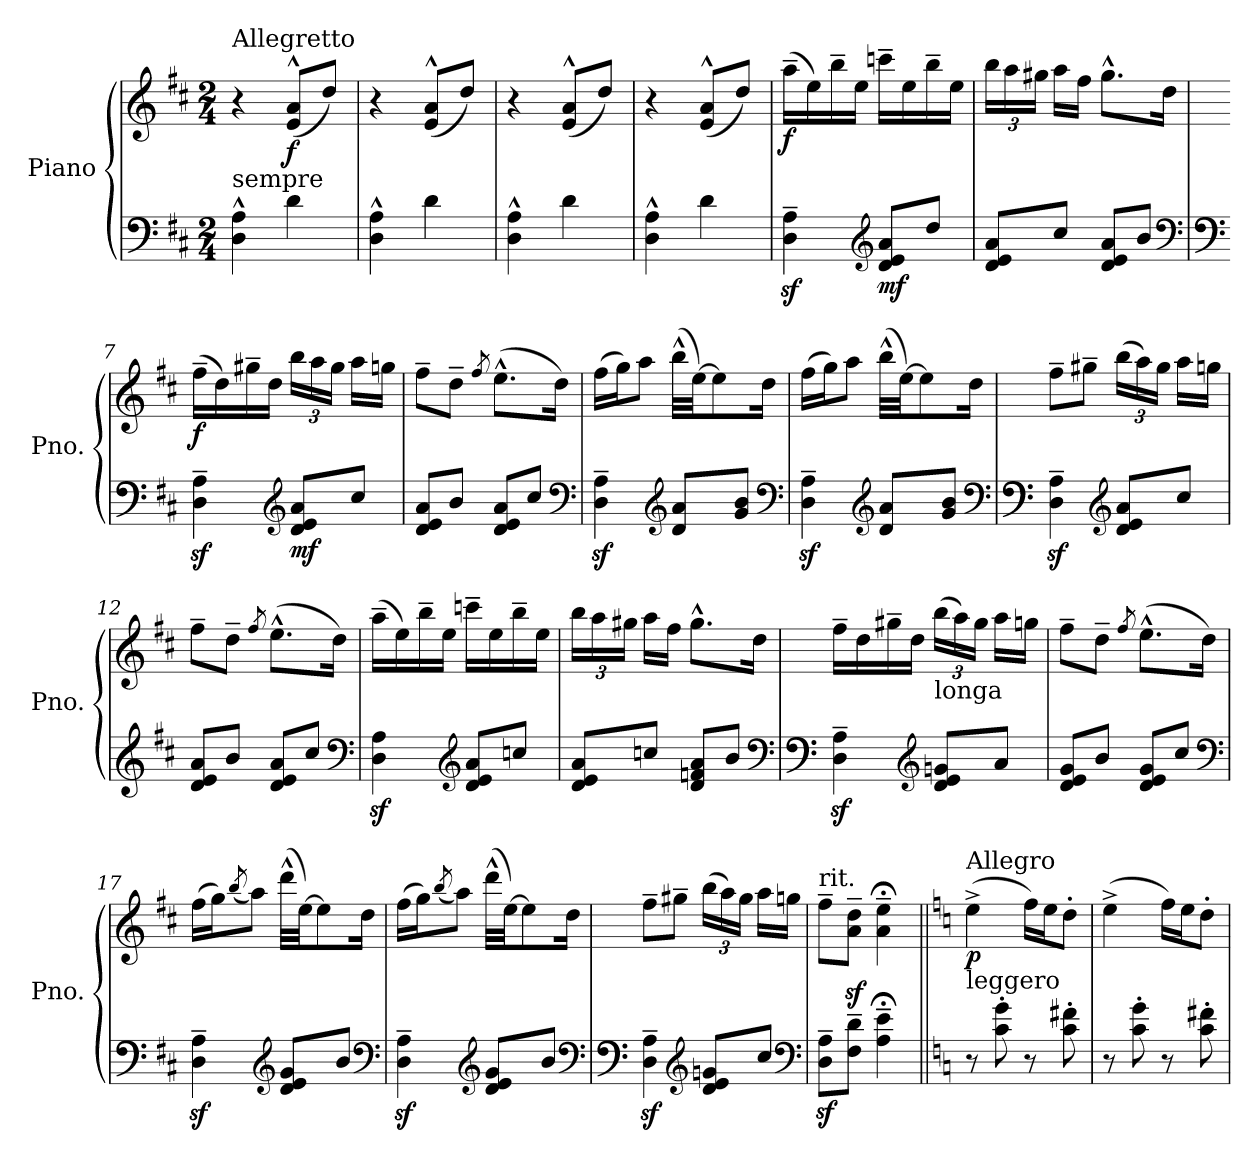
**kern	**kern	**dynam
*part1	*part1	*part1
*staff2	*staff1	*staff1/2
*I"Piano	*	*
*I'Pno.	*	*
*clefF4	*clefG2	*
*k[f#c#]	*k[f#c#]	*
*D:	*D:	*
*M2/4	*M2/4	*
*MM86	*MM86	*
=1	=1	=1
!	!LO:TX:b:t=sempre	!
!	!LO:TX:a:t=Allegretto	!
4D\^^ 4A\^^	4r	.
!	!	!LO:DY:b
4d\	(8e/^^ 8a/^^L	f
.	8dd/J)	.
=2	=2	=2
4D\^^ 4A\^^	4r	.
4d\	(8e/^^ 8a/^^L	.
.	8dd/J)	.
=3	=3	=3
4D\^^ 4A\^^	4r	.
4d\	(8e/^^ 8a/^^L	.
.	8dd/J)	.
=4	=4	=4
4D\^^ 4A\^^	4r	.
4d\	(8e/^^ 8a/^^L	.
.	8dd/J)	.
=5	=5	=5
!	!	!LO:DY:b
4D\z<~ 4A\z<~	(16aa~\LL	f
.	16ee\)	.
.	16bb~\	.
.	16ee\JJ	.
*clefG2	*	*
!	!	!LO:DY:b=2
8d/ 8e/ 8a/L	16cccn~\LL	mf
.	16ee\	.
8dd/J	16bb~\	.
.	16ee\JJ	.
=6	=6	=6
*	*Xbrackettup	*
8d/ 8e/ 8a/L	24bb\LL	.
.	24aa\	.
.	24gg#X\JJ	.
8cc#/J	16aa\LL	.
.	16ff#\JJ	.
8d/ 8e/ 8a/L	8.gg#^^\L	.
8b/J	.	.
.	16dd\Jk	.
*clefF4	*	*
!!LO:LB:g=z
=7	=7	=7
*clefF4	*	*
!	!	!LO:DY:b
4D\z<~ 4A\z<~	(16ff#~\LL	f
.	16dd\)	.
.	16gg#X~\	.
.	16dd\JJ	.
*clefG2	*	*
!	!	!LO:DY:b=2
8d/ 8e/ 8a/L	24bb\LL	mf
.	24aa\	.
.	24gg#\JJ	.
8cc#/J	16aa\LL	.
.	16ggn\JJ	.
=8	=8	=8
8d/ 8e/ 8a/L	8ff#~\L	.
8b/J	8dd~\J	.
.	8qff#/	.
8d/ 8e/ 8a/L	(8.ee^^\L	.
8cc#/J	.	.
.	16dd\Jk)	.
*clefF4	*	*
=9	=9	=9
4D\z<~ 4A\z<~	(16ff#\LL	.
.	16gg\J)	.
.	8aa\J	.
*clefG2	*	*
8d/ 8a/L	(32bb^^\LLL	.
.	[32ee\JJ)	.
.	8ee\]	.
8g/ 8b/J	.	.
.	16dd\Jk	.
*clefF4	*	*
=10	=10	=10
4D\z<~ 4A\z<~	(16ff#\LL	.
.	16gg\J)	.
.	8aa\J	.
*clefG2	*	*
8d/ 8a/L	(32bb^^\LLL	.
.	[32ee\JJ)	.
.	8ee\]	.
8g/ 8b/J	.	.
.	16dd\Jk	.
*clefF4	*	*
!!LO:LB:g=z
=11	=11	=11
*clefF4	*	*
4D\z<~ 4A\z<~	8ff#~\L	.
.	8gg#X~\J	.
*clefG2	*	*
8d/ 8e/ 8a/L	(24bb\LL	.
.	24aa\)	.
.	24gg#\JJ	.
8cc#/J	16aa\LL	.
.	16ggn\JJ	.
=12	=12	=12
8d/ 8e/ 8a/L	8ff#~\L	.
8b/J	8dd~\J	.
.	8qff#/	.
8d/ 8e/ 8a/L	(8.ee^^\L	.
8cc#/J	.	.
.	16dd\Jk)	.
*clefF4	*	*
=13	=13	=13
4D\z< 4A\z<	(16aa~\LL	.
.	16ee\)	.
.	16bb~\	.
.	16ee\JJ	.
*clefG2	*	*
8d/ 8e/ 8a/L	16cccn~\LL	.
.	16ee\	.
8ccn/J	16bb~\	.
.	16ee\JJ	.
=14	=14	=14
8d/ 8e/ 8a/L	24bb\LL	.
.	24aa\	.
.	24gg#X\JJ	.
8ccn/J	16aa\LL	.
.	16ff#\JJ	.
8d/ 8fn/ 8a/L	8.gg#^^\L	.
8b/J	.	.
.	16dd\Jk	.
*clefF4	*	*
!!LO:LB:g=z
=15	=15	=15
*clefF4	*	*
4D\z<~ 4A\z<~	16ff#~\LL	.
.	16dd\	.
.	16gg#X~\	.
.	16dd\JJ	.
*clefG2	*	*
!	!LO:TX:b:t=longa	!
8d/ 8e/ 8gn/L	(24bb\LL	.
.	24aa\)	.
.	24gg#\JJ	.
8a/J	16aa\LL	.
.	16ggn\JJ	.
=16	=16	=16
8d/ 8e/ 8g/L	8ff#~\L	.
8b/J	8dd~\J	.
.	8qff#/	.
8d/ 8e/ 8g/L	(8.ee^^\L	.
8cc#/J	.	.
.	16dd\Jk)	.
*clefF4	*	*
=17	=17	=17
4D\z<~ 4A\z<~	(16ff#\LL	.
.	16gg\J)	.
.	(8qbb/	.
.	8aa\J)	.
*clefG2	*	*
8d/ 8e/ 8g/L	(32ddd^^\LLL	.
.	[32ee\JJ)	.
.	8ee\]	.
8b/J	.	.
.	16dd\Jk	.
*clefF4	*	*
=18	=18	=18
4D\z<~ 4A\z<~	(16ff#\LL	.
.	16gg\J)	.
.	(8qbb/	.
.	8aa\J)	.
*clefG2	*	*
8d/ 8e/ 8g/L	(32ddd^^\LLL	.
.	[32ee\JJ)	.
.	8ee\]	.
8b/J	.	.
.	16dd\Jk	.
*clefF4	*	*
!!LO:LB:g=z
=19	=19	=19
*clefF4	*	*
4D\z<~ 4A\z<~	8ff#~\L	.
.	8gg#X~\J	.
*clefG2	*	*
8d/ 8e/ 8gn/L	(24bb\LL	.
.	24aa\)	.
.	24gg#\JJ	.
8cc#/J	16aa\LL	.
.	16ggn\JJ	.
*clefF4	*	*
=20	=20	=20
!	!LO:TX:a:t=rit.	!
8D\z<~ 8A\z<~L	8ff#~\L	.
8F#\~ 8d\~J	8a\z<~ 8dd\z<~J	.
4A\;<~ 4e\;<~	4a\;<~ 4ee\;<~	.
=21||	=21||	=21||
*k[]	*k[]	*
*C:	*C:	*
!	!LO:TX:b:t=leggero	!
!	!LO:TX:a:t=Allegro	!
!	!	!LO:DY:b
8r	(4ee^\	p
8c\' 8g\'	.	.
8r	16ff\LL)	.
.	16ee\J	.
8c\' 8f#X\'	8dd'\J	.
=22	=22	=22
8r	(4ee^\	.
8c\' 8g\'	.	.
8r	16ff\LL)	.
.	16ee\J	.
8c\' 8f#X\'	8dd'\J	.
=	=	=
*-	*-	*-
